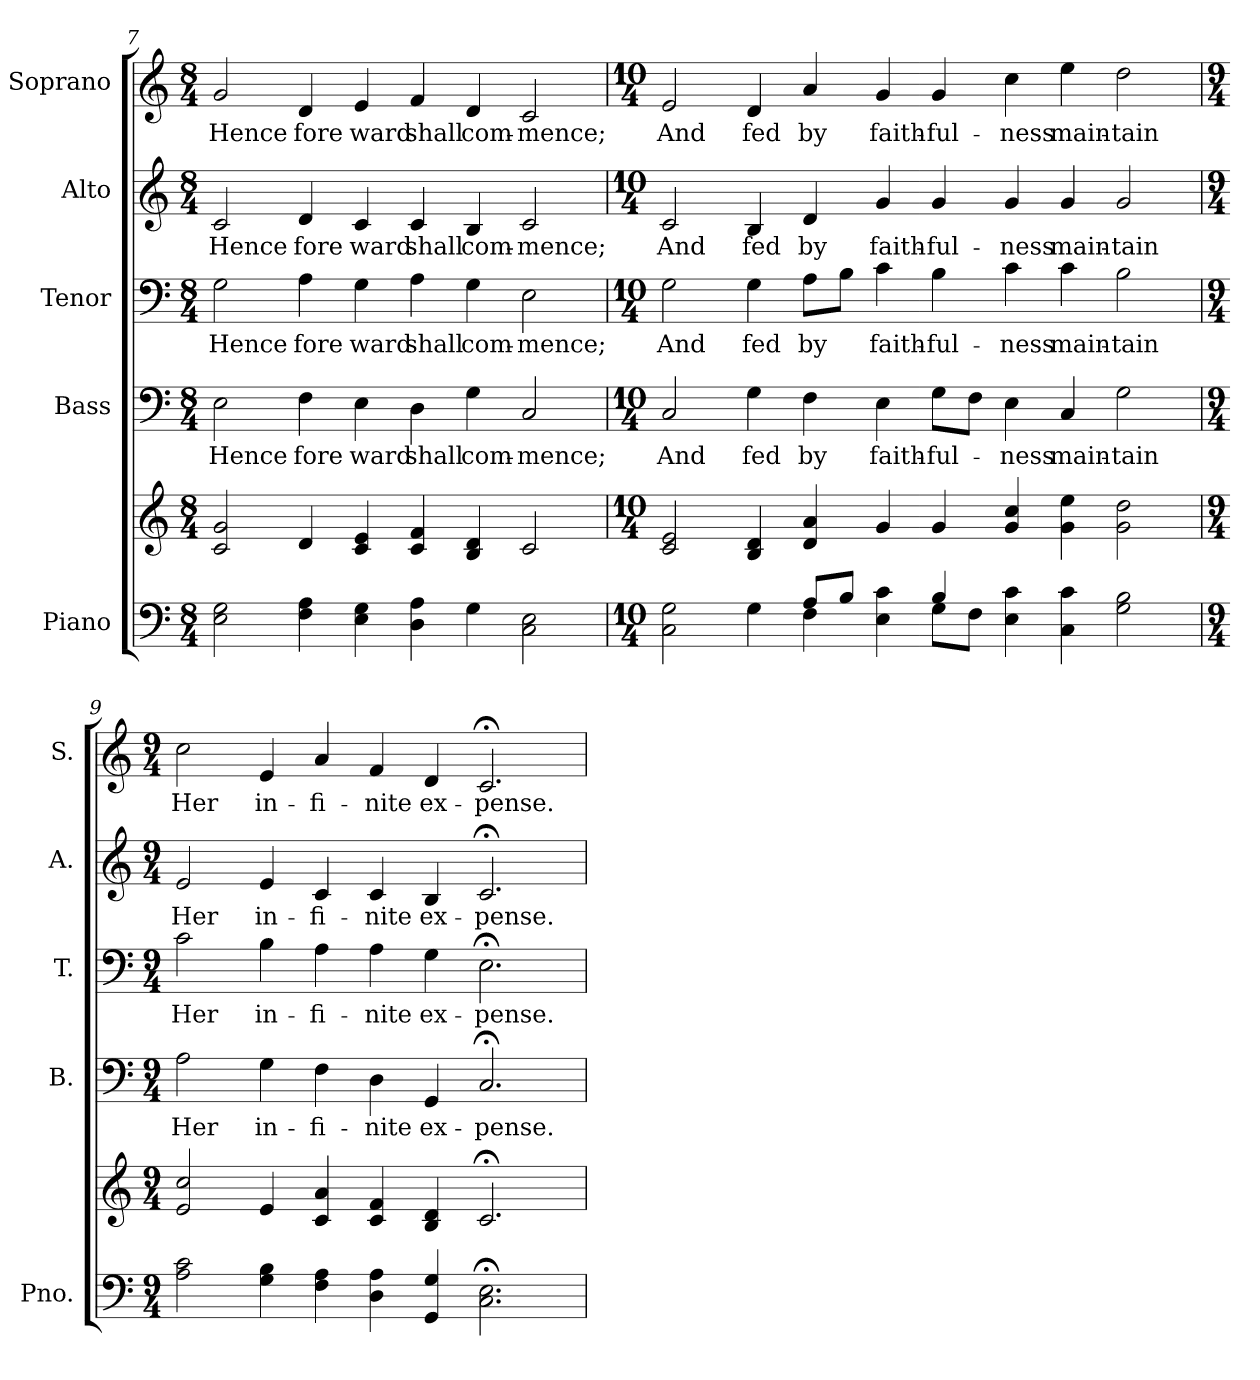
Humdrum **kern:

**kern	**kern	**kern	**text	**kern	**text	**kern	**text	**kern	**text
*part5	*part5	*part4	*part4	*part3	*part3	*part2	*part2	*part1	*part1
*staff6	*staff5	*staff4	*staff4	*staff3	*staff3	*staff2	*staff2	*staff1	*staff1
*I"Piano	*	*I"Bass	*	*I"Tenor	*	*I"Alto	*	*I"Soprano	*
*I'Pno.	*	*I'B.	*	*I'T.	*	*I'A.	*	*I'S.	*
!!LO:LB:g=z
*clefF4	*clefG2	*clefF4	*	*clefF4	*	*clefG2	*	*clefG2	*
*k[]	*k[]	*k[]	*	*k[]	*	*k[]	*	*k[]	*
*C:	*C:	*C:	*	*C:	*	*C:	*	*C:	*
*M8/4	*M8/4	*M8/4	*	*M8/4	*	*M8/4	*	*M8/4	*
=7	=7	=7	=7	=7	=7	=7	=7	=7	=7
!	!	!	!LO:LY:b:color=#000000	!	!	!	!	!	!
!	!	!	!	!	!LO:LY:b:color=#000000	!	!	!	!
!	!	!	!	!	!	!	!LO:LY:b:color=#000000	!	!
!	!	!	!	!	!	!	!	!	!LO:LY:b:color=#000000
2Ei\ 2Gi	2ci/ 2gi	2Ei\	Hence	2Gi\	Hence	2ci/	Hence	2gi/	Hence
!	!	!	!LO:LY:b:color=#000000	!	!	!	!	!	!
!	!	!	!	!	!LO:LY:b:color=#000000	!	!	!	!
!	!	!	!	!	!	!	!LO:LY:b:color=#000000	!	!
!	!	!	!	!	!	!	!	!	!LO:LY:b:color=#000000
4Fi\ 4Ai	4di/	4Fi\	fore	4Ai\	fore	4di/	fore	4di/	fore
!	!	!	!LO:LY:b:color=#000000	!	!	!	!	!	!
!	!	!	!	!	!LO:LY:b:color=#000000	!	!	!	!
!	!	!	!	!	!	!	!LO:LY:b:color=#000000	!	!
!	!	!	!	!	!	!	!	!	!LO:LY:b:color=#000000
4Ei\ 4Gi	4ci/ 4ei	4Ei\	ward	4Gi\	ward	4ci/	ward	4ei/	ward
!	!	!	!LO:LY:b:color=#000000	!	!	!	!	!	!
!	!	!	!	!	!LO:LY:b:color=#000000	!	!	!	!
!	!	!	!	!	!	!	!LO:LY:b:color=#000000	!	!
!	!	!	!	!	!	!	!	!	!LO:LY:b:color=#000000
4Di\ 4Ai	4ci/ 4fi	4Di\	shall	4Ai\	shall	4ci/	shall	4fi/	shall
!	!	!	!LO:LY:b:color=#000000	!	!	!	!	!	!
!	!	!	!	!	!LO:LY:b:color=#000000	!	!	!	!
!	!	!	!	!	!	!	!LO:LY:b:color=#000000	!	!
!	!	!	!	!	!	!	!	!	!LO:LY:b:color=#000000
4Gi\	4Bi/ 4di	4Gi\	com-	4Gi\	com-	4Bi/	com-	4di/	com-
!	!	!	!LO:LY:b:color=#000000	!	!	!	!	!	!
!	!	!	!	!	!LO:LY:b:color=#000000	!	!	!	!
!	!	!	!	!	!	!	!LO:LY:b:color=#000000	!	!
!	!	!	!	!	!	!	!	!	!LO:LY:b:color=#000000
2Ci\ 2Ei	2ci/	2Ci/	-mence;	2Ei\	-mence;	2ci/	-mence;	2ci/	-mence;
=8	=8	=8	=8	=8	=8	=8	=8	=8	=8
*M10/4	*M10/4	*M10/4	*	*M10/4	*	*M10/4	*	*M10/4	*
*^	*	*	*	*	*	*	*	*	*
!	!	!	!	!LO:LY:b:color=#000000	!	!	!	!	!	!
!	!	!	!	!	!	!LO:LY:b:color=#000000	!	!	!	!
!	!	!	!	!	!	!	!	!LO:LY:b:color=#000000	!	!
!	!	!	!	!	!	!	!	!	!	!LO:LY:b:color=#000000
2Ci\ 2Gi	2ryy	2ci/ 2ei	2Ci/	And	2Gi\	And	2ci/	And	2ei/	And
!	!	!	!	!LO:LY:b:color=#000000	!	!	!	!	!	!
!	!	!	!	!	!	!LO:LY:b:color=#000000	!	!	!	!
!	!	!	!	!	!	!	!	!LO:LY:b:color=#000000	!	!
!	!	!	!	!	!	!	!	!	!	!LO:LY:b:color=#000000
4Gi\	4ryy	4Bi/ 4di	4Gi\	fed	4Gi\	fed	4Bi/	fed	4di/	fed
!	!	!	!	!LO:LY:b:color=#000000	!	!	!	!	!	!
!	!	!	!	!	!	!LO:LY:b:color=#000000	!	!	!	!
!	!	!	!	!	!	!	!	!LO:LY:b:color=#000000	!	!
!	!	!	!	!	!	!	!	!	!	!LO:LY:b:color=#000000
8Ai/L	4Fi\	4di/ 4ai	4Fi\	by	8Ai\L	by	4di/	by	4ai/	by
8Bi/J	.	.	.	.	8Bi\J	.	.	.	.	.
!	!	!	!	!LO:LY:b:color=#000000	!	!	!	!	!	!
!	!	!	!	!	!	!LO:LY:b:color=#000000	!	!	!	!
!	!	!	!	!	!	!	!	!LO:LY:b:color=#000000	!	!
!	!	!	!	!	!	!	!	!	!	!LO:LY:b:color=#000000
4Ei\ 4ci	4ryy	4gi/	4Ei\	faith-	4ci\	faith-	4gi/	faith-	4gi/	faith-
!	!	!	!	!LO:LY:b:color=#000000	!	!	!	!	!	!
!	!	!	!	!	!	!LO:LY:b:color=#000000	!	!	!	!
!	!	!	!	!	!	!	!	!LO:LY:b:color=#000000	!	!
!	!	!	!	!	!	!	!	!	!	!LO:LY:b:color=#000000
4Bi/	8Gi\L	4gi/	8Gi\L	-ful-	4Bi\	-ful-	4gi/	-ful-	4gi/	-ful-
.	8Fi\J	.	8Fi\J	.	.	.	.	.	.	.
!	!	!	!	!LO:LY:b:color=#000000	!	!	!	!	!	!
!	!	!	!	!	!	!LO:LY:b:color=#000000	!	!	!	!
!	!	!	!	!	!	!	!	!LO:LY:b:color=#000000	!	!
!	!	!	!	!	!	!	!	!	!	!LO:LY:b:color=#000000
4Ei\ 4ci	2ryy	4gi/ 4cci	4Ei\	-ness	4ci\	-ness	4gi/	-ness	4cci\	-ness
!	!	!	!	!LO:LY:b:color=#000000	!	!	!	!	!	!
!	!	!	!	!	!	!LO:LY:b:color=#000000	!	!	!	!
!	!	!	!	!	!	!	!	!LO:LY:b:color=#000000	!	!
!	!	!	!	!	!	!	!	!	!	!LO:LY:b:color=#000000
4Ci\ 4ci	.	4gi\ 4eei	4Ci/	main-	4ci\	main-	4gi/	main-	4eei\	main-
!	!	!	!	!LO:LY:b:color=#000000	!	!	!	!	!	!
!	!	!	!	!	!	!LO:LY:b:color=#000000	!	!	!	!
!	!	!	!	!	!	!	!	!LO:LY:b:color=#000000	!	!
!	!	!	!	!	!	!	!	!	!	!LO:LY:b:color=#000000
2Gi\ 2Bi	2ryy	2gi\ 2ddi	2Gi\	-tain	2Bi\	-tain	2gi/	-tain	2ddi\	-tain
*v	*v	*	*	*	*	*	*	*	*	*
!!LO:PB:g=z
=9	=9	=9	=9	=9	=9	=9	=9	=9	=9
*M9/4	*M9/4	*M9/4	*	*M9/4	*	*M9/4	*	*M9/4	*
*^	*	*	*	*	*	*	*	*	*
!	!	!	!	!LO:LY:b:color=#000000	!	!	!	!	!	!
*v	*v	*	*	*	*	*	*	*	*	*
*^	*	*	*	*	*	*	*	*	*
!	!	!	!	!	!	!LO:LY:b:color=#000000	!	!	!	!
*v	*v	*	*	*	*	*	*	*	*	*
*^	*	*	*	*	*	*	*	*	*
!	!	!	!	!	!	!	!	!LO:LY:b:color=#000000	!	!
*v	*v	*	*	*	*	*	*	*	*	*
*^	*	*	*	*	*	*	*	*	*
!	!	!	!	!	!	!	!	!	!	!LO:LY:b:color=#000000
*v	*v	*	*	*	*	*	*	*	*	*
2Ai\ 2ci	2ei/ 2cci	2Ai\	Her	2ci\	Her	2ei/	Her	2cci\	Her
!	!	!	!LO:LY:b:color=#000000	!	!	!	!	!	!
!	!	!	!	!	!LO:LY:b:color=#000000	!	!	!	!
!	!	!	!	!	!	!	!LO:LY:b:color=#000000	!	!
!	!	!	!	!	!	!	!	!	!LO:LY:b:color=#000000
4Gi\ 4Bi	4ei/	4Gi\	in-	4Bi\	in-	4ei/	in-	4ei/	in-
!	!	!	!LO:LY:b:color=#000000	!	!	!	!	!	!
!	!	!	!	!	!LO:LY:b:color=#000000	!	!	!	!
!	!	!	!	!	!	!	!LO:LY:b:color=#000000	!	!
!	!	!	!	!	!	!	!	!	!LO:LY:b:color=#000000
4Fi\ 4Ai	4ci/ 4ai	4Fi\	-fi-	4Ai\	-fi-	4ci/	-fi-	4ai/	-fi-
!	!	!	!LO:LY:b:color=#000000	!	!	!	!	!	!
!	!	!	!	!	!LO:LY:b:color=#000000	!	!	!	!
!	!	!	!	!	!	!	!LO:LY:b:color=#000000	!	!
!	!	!	!	!	!	!	!	!	!LO:LY:b:color=#000000
4Di\ 4Ai	4ci/ 4fi	4Di\	-nite	4Ai\	-nite	4ci/	-nite	4fi/	-nite
!	!	!	!LO:LY:b:color=#000000	!	!	!	!	!	!
!	!	!	!	!	!LO:LY:b:color=#000000	!	!	!	!
!	!	!	!	!	!	!	!LO:LY:b:color=#000000	!	!
!	!	!	!	!	!	!	!	!	!LO:LY:b:color=#000000
4GGi/ 4Gi	4Bi/ 4di	4GGi/	ex-	4Gi\	ex-	4Bi/	ex-	4di/	ex-
!	!	!	!LO:LY:b:color=#000000	!	!	!	!	!	!
!	!	!	!	!	!LO:LY:b:color=#000000	!	!	!	!
!	!	!	!	!	!	!	!LO:LY:b:color=#000000	!	!
!	!	!	!	!	!	!	!	!	!LO:LY:b:color=#000000
2.Ci\; 2.Ei;	2.c;i/	2.C;i/	-pense.	2.E;i\	-pense.	2.c;i/	-pense.	2.c;i/	-pense.
=	=	=	=	=	=	=	=	=	=
*-	*-	*-	*-	*-	*-	*-	*-	*-	*-
